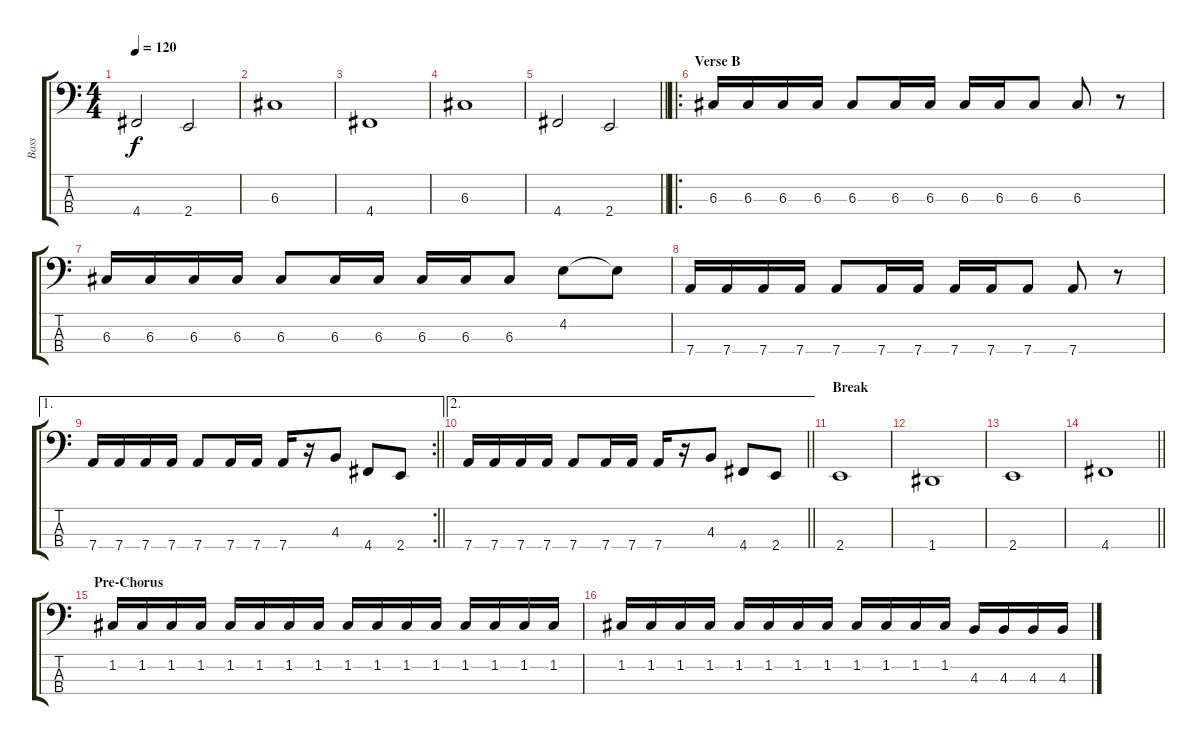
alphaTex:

\track ("Bass" "Bass") {instrument electricbassfinger}
\staff {score tabs}
\tuning (F2 C2 G1 D1) {hide}
\ts (4 4)
\tempo 120
\clef f4
\ks c
4.4.2{dy f} 2.4.2 |
6.3.1 |
4.4.1 |
6.3.1 |
\barLineRight lightlight
4.4.2 2.4.2 |
\ro
\section ("" "Verse B")
6.3.16 6.3.16 6.3.16 6.3.16 6.3.8 6.3.16 6.3.16 6.3.16 6.3.16 6.3.8 6.3.8 r.8 |
6.3.16 6.3.16 6.3.16 6.3.16 6.3.8 6.3.16 6.3.16 6.3.16 6.3.16 6.3.8 4.2.8 4.2{t}.8 |
7.4.16 7.4.16 7.4.16 7.4.16 7.4.8 7.4.16 7.4.16 7.4.16 7.4.16 7.4.8 7.4.8 r.8 |
\ae 1
\rc 2
\barLineRight lightlight
7.4.16 7.4.16 7.4.16 7.4.16 7.4.8 7.4.16 7.4.16 7.4.16 r.16 4.3.8 4.4.8 2.4.8 |
\ae 2
\barLineRight lightlight
7.4.16 7.4.16 7.4.16 7.4.16 7.4.8 7.4.16 7.4.16 7.4.16 r.16 4.3.8 4.4.8 2.4.8 |
\section ("" "Break")
2.4.1 |
1.4.1 |
2.4.1 |
\barLineRight lightlight
4.4.1 |
\section ("" "Pre-Chorus")
1.2.16 1.2.16 1.2.16 1.2.16 1.2.16 1.2.16 1.2.16 1.2.16 1.2.16 1.2.16 1.2.16 1.2.16 1.2.16 1.2.16 1.2.16 1.2.16 |
1.2.16 1.2.16 1.2.16 1.2.16 1.2.16 1.2.16 1.2.16 1.2.16 1.2.16 1.2.16 1.2.16 1.2.16 4.3.16 4.3.16 4.3.16 4.3.16
